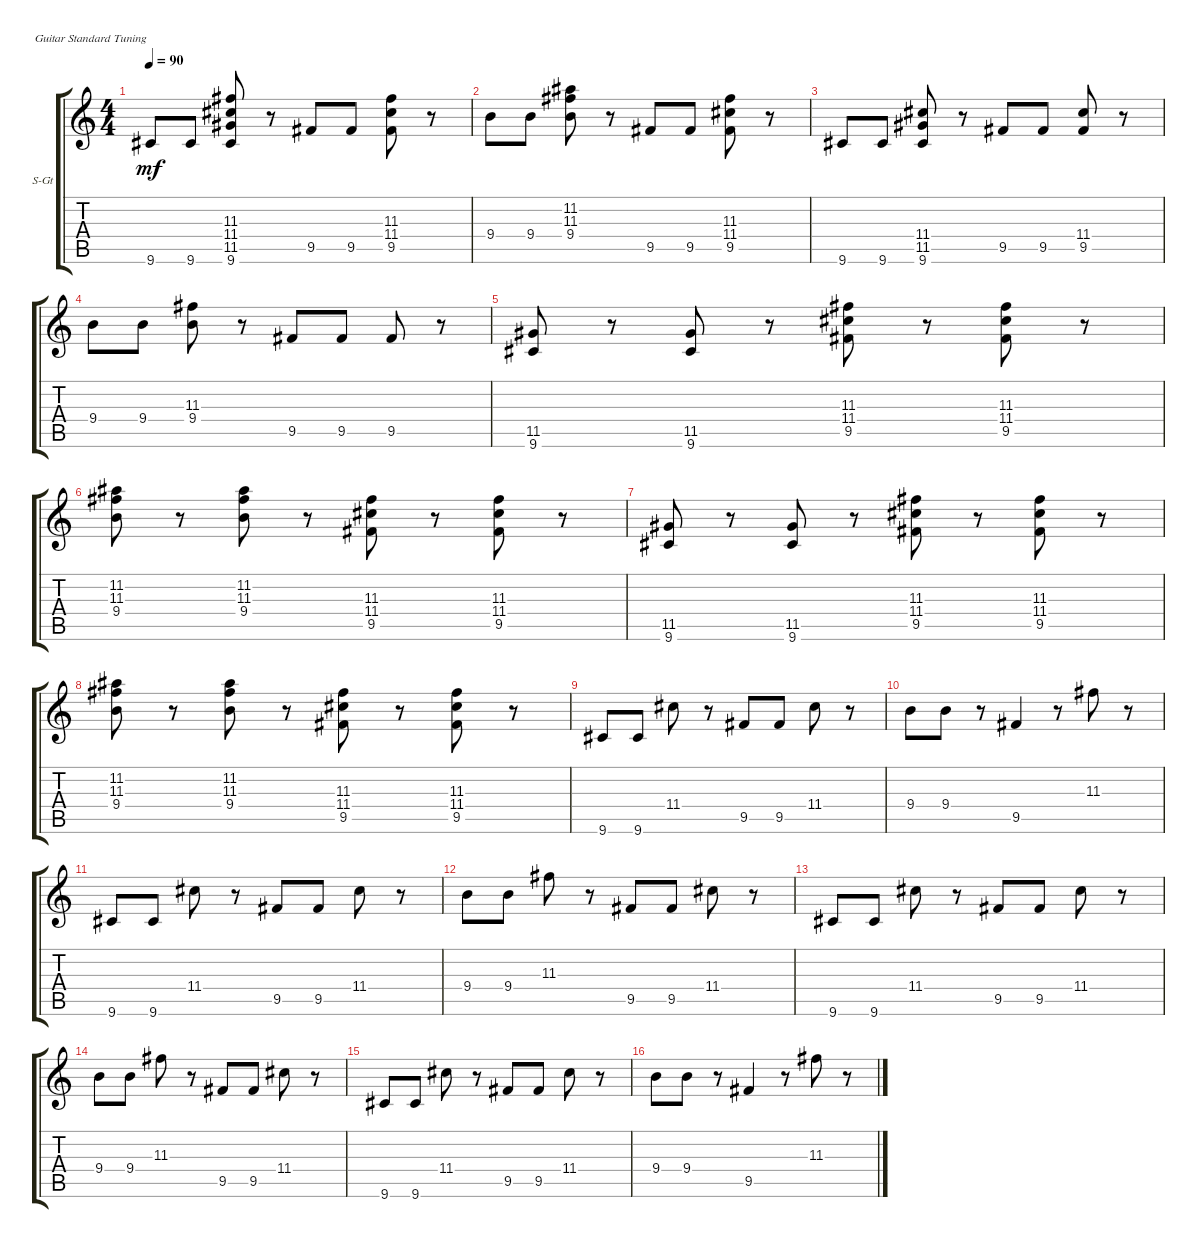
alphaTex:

\defaultSystemsLayout 4
\bracketExtendMode groupsimilarinstruments
\firstSystemTrackNameOrientation horizontal
\otherSystemsTrackNameOrientation horizontal
\track ("Steel Guitar" "S-Gt") {instrument acousticguitarsteel}
\staff {score tabs}
\tuning (E4 B3 G3 D3 A2 E2)
\ts (4 4)
\tempo 90
\clef g2
\ks c
9.6.8{dy mf} 9.6.8 (9.6 11.5 11.4 11.3).8 r.8 9.5.8 9.5.8 (9.5 11.4 11.3).8 r.8 |
9.4.8 9.4.8 (9.4 11.3 11.2).8 r.8 9.5.8 9.5.8 (9.5 11.4 11.3).8 r.8 |
9.6.8 9.6.8 (9.6 11.5 11.4).8 r.8 9.5.8 9.5.8 (9.5 11.4).8 r.8 |
9.4.8 9.4.8 (9.4 11.3).8 r.8 9.5.8 9.5.8 9.5.8 r.8 |
(9.6 11.5).8 r.8 (11.5 9.6).8 r.8 (9.5 11.4 11.3).8 r.8 (9.5 11.4 11.3).8 r.8 |
(9.4 11.3 11.2).8 r.8 (9.4 11.3 11.2).8 r.8 (9.5 11.4 11.3).8 r.8 (9.5 11.4 11.3).8 r.8 |
(9.6 11.5).8 r.8 (11.5 9.6).8 r.8 (9.5 11.4 11.3).8 r.8 (9.5 11.4 11.3).8 r.8 |
(9.4 11.3 11.2).8 r.8 (9.4 11.3 11.2).8 r.8 (9.5 11.4 11.3).8 r.8 (9.5 11.4 11.3).8 r.8 |
9.6.8 9.6.8 11.4.8 r.8 9.5.8 9.5.8 11.4.8 r.8 |
9.4.8 9.4.8 r.8 9.5.4 r.8 11.3.8 r.8 |
9.6.8 9.6.8 11.4.8 r.8 9.5.8 9.5.8 11.4.8 r.8 |
9.4.8 9.4.8 11.3.8 r.8 9.5.8 9.5.8 11.4.8 r.8 |
9.6.8 9.6.8 11.4.8 r.8 9.5.8 9.5.8 11.4.8 r.8 |
9.4.8 9.4.8 11.3.8 r.8 9.5.8 9.5.8 11.4.8 r.8 |
9.6.8 9.6.8 11.4.8 r.8 9.5.8 9.5.8 11.4.8 r.8 |
9.4.8 9.4.8 r.8 9.5.4 r.8 11.3.8 r.8
